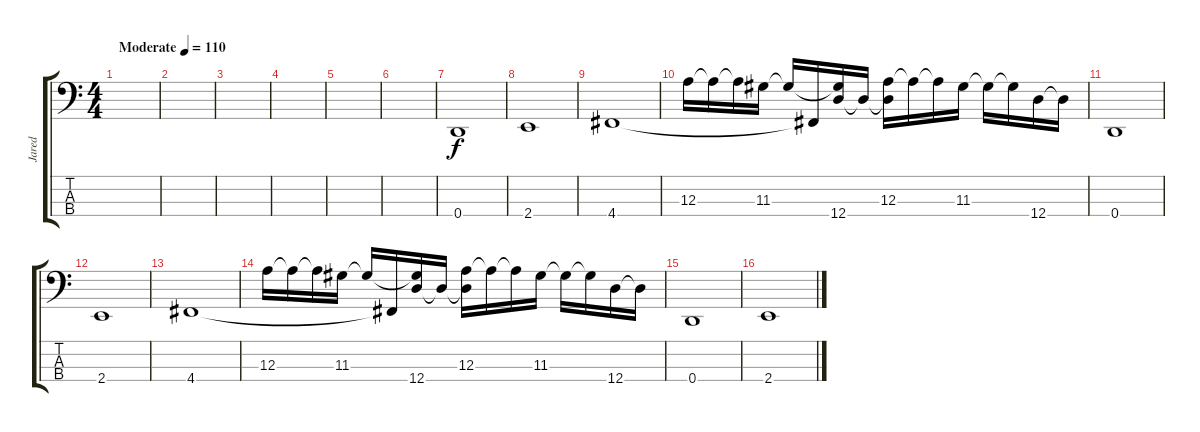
\track ("Jared" "Jared") {instrument electricbassfinger}
\staff {score tabs}
\tuning (G2 D2 A1 D1) {hide}
\ts (4 4)
\tempo (110 "Moderate")
\clef f4
\ks c
|
|
|
|
|
|
0.4.1 |
2.4.1 |
4.4.1 |
12.3.16 12.3{t}.16 12.3{t}.16 11.3.16 11.3{t}.16 4.4{t}.16 (11.3{t} 12.4).16 12.4{t}.16 (12.3 12.4{t}).16 12.3{t}.16 12.3{t}.16 11.3.16 11.3{t}.16 11.3{t}.16 12.4.16 12.4{t}.16 |
0.4.1 |
2.4.1 |
4.4.1 |
12.3.16 12.3{t}.16 12.3{t}.16 11.3.16 11.3{t}.16 4.4{t}.16 (11.3{t} 12.4).16 12.4{t}.16 (12.3 12.4{t}).16 12.3{t}.16 12.3{t}.16 11.3.16 11.3{t}.16 11.3{t}.16 12.4.16 12.4{t}.16 |
0.4.1 |
2.4.1
